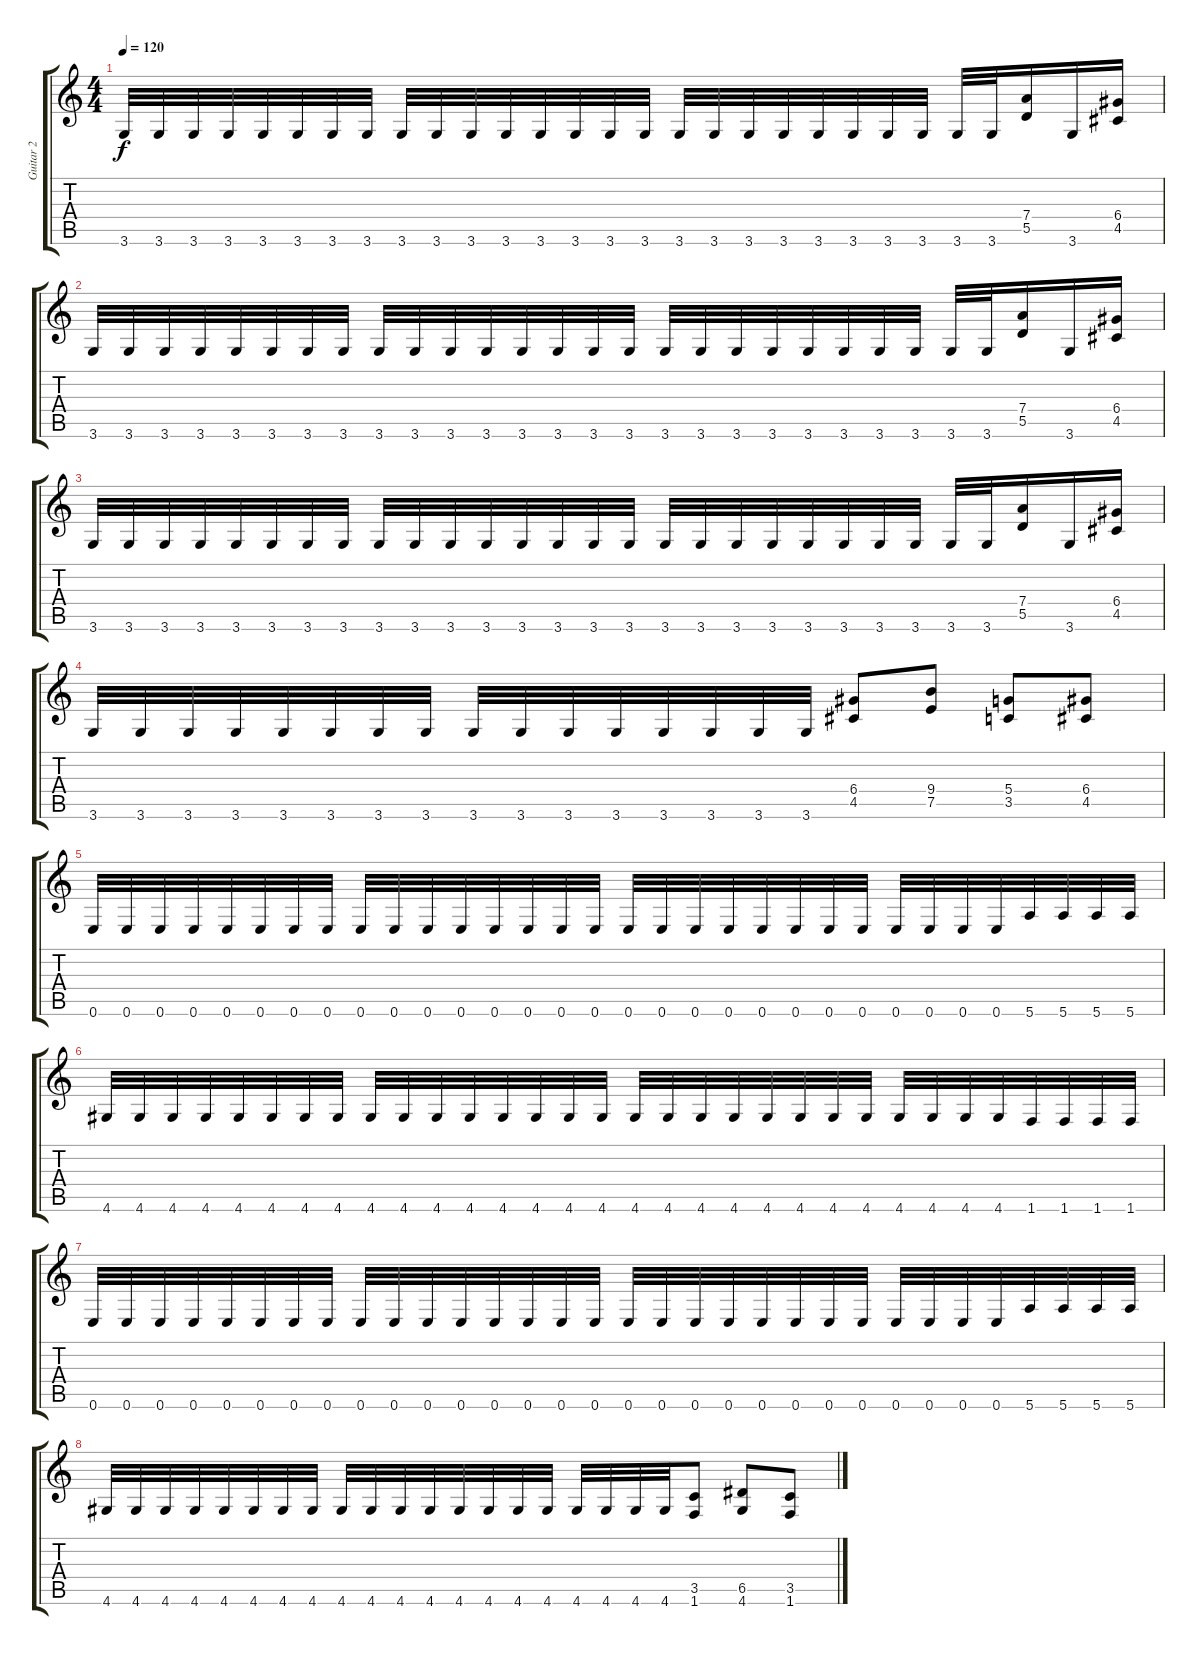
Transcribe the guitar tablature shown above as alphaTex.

\track ("Guitar 2" "Guitar 2") {instrument distortionguitar}
\staff {score tabs}
\tuning (E4 B3 G3 D3 A2 E2) {hide}
\ts (4 4)
\tempo 120
\clef g2
\ks c
3.6.32{dy f} 3.6.32 3.6.32 3.6.32 3.6.32 3.6.32 3.6.32 3.6.32 3.6.32 3.6.32 3.6.32 3.6.32 3.6.32 3.6.32 3.6.32 3.6.32 3.6.32 3.6.32 3.6.32 3.6.32 3.6.32 3.6.32 3.6.32 3.6.32 3.6.32 3.6.32 (7.4 5.5).16 3.6.16 (6.4 4.5).16 |
3.6.32 3.6.32 3.6.32 3.6.32 3.6.32 3.6.32 3.6.32 3.6.32 3.6.32 3.6.32 3.6.32 3.6.32 3.6.32 3.6.32 3.6.32 3.6.32 3.6.32 3.6.32 3.6.32 3.6.32 3.6.32 3.6.32 3.6.32 3.6.32 3.6.32 3.6.32 (7.4 5.5).16 3.6.16 (6.4 4.5).16 |
3.6.32 3.6.32 3.6.32 3.6.32 3.6.32 3.6.32 3.6.32 3.6.32 3.6.32 3.6.32 3.6.32 3.6.32 3.6.32 3.6.32 3.6.32 3.6.32 3.6.32 3.6.32 3.6.32 3.6.32 3.6.32 3.6.32 3.6.32 3.6.32 3.6.32 3.6.32 (7.4 5.5).16 3.6.16 (6.4 4.5).16 |
3.6.32 3.6.32 3.6.32 3.6.32 3.6.32 3.6.32 3.6.32 3.6.32 3.6.32 3.6.32 3.6.32 3.6.32 3.6.32 3.6.32 3.6.32 3.6.32 (6.4 4.5).8 (9.4 7.5).8 (5.4 3.5).8 (6.4 4.5).8 |
0.6.32 0.6.32 0.6.32 0.6.32 0.6.32 0.6.32 0.6.32 0.6.32 0.6.32 0.6.32 0.6.32 0.6.32 0.6.32 0.6.32 0.6.32 0.6.32 0.6.32 0.6.32 0.6.32 0.6.32 0.6.32 0.6.32 0.6.32 0.6.32 0.6.32 0.6.32 0.6.32 0.6.32 5.6.32 5.6.32 5.6.32 5.6.32 |
4.6.32 4.6.32 4.6.32 4.6.32 4.6.32 4.6.32 4.6.32 4.6.32 4.6.32 4.6.32 4.6.32 4.6.32 4.6.32 4.6.32 4.6.32 4.6.32 4.6.32 4.6.32 4.6.32 4.6.32 4.6.32 4.6.32 4.6.32 4.6.32 4.6.32 4.6.32 4.6.32 4.6.32 1.6.32 1.6.32 1.6.32 1.6.32 |
0.6.32 0.6.32 0.6.32 0.6.32 0.6.32 0.6.32 0.6.32 0.6.32 0.6.32 0.6.32 0.6.32 0.6.32 0.6.32 0.6.32 0.6.32 0.6.32 0.6.32 0.6.32 0.6.32 0.6.32 0.6.32 0.6.32 0.6.32 0.6.32 0.6.32 0.6.32 0.6.32 0.6.32 5.6.32 5.6.32 5.6.32 5.6.32 |
4.6.32 4.6.32 4.6.32 4.6.32 4.6.32 4.6.32 4.6.32 4.6.32 4.6.32 4.6.32 4.6.32 4.6.32 4.6.32 4.6.32 4.6.32 4.6.32 4.6.32 4.6.32 4.6.32 4.6.32 (3.5 1.6).8 (6.5 4.6).8 (3.5 1.6).8
